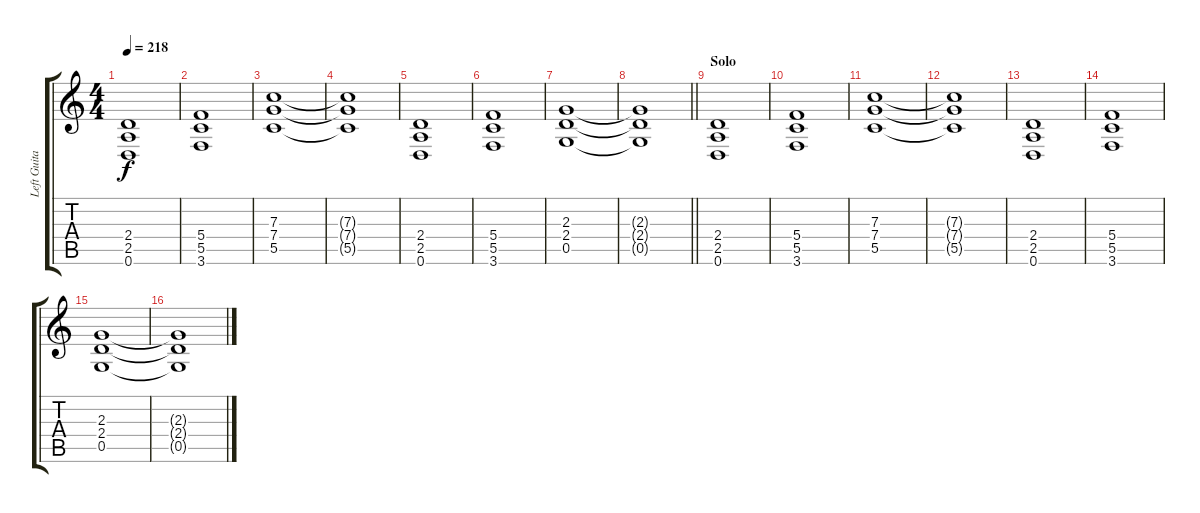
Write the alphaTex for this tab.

\track ("Left Guitar" "Left Guita") {instrument distortionguitar}
\staff {score tabs}
\tuning (D4 A3 F3 C3 G2 D2) {hide}
\ts (4 4)
\tempo 218
\clef g2
\ks c
(2.4 2.5 0.6).1{dy f} |
(5.4 5.5 3.6).1 |
(7.3 7.4 5.5).1 |
(7.3{t} 7.4{t} 5.5{t}).1 |
(2.4 2.5 0.6).1 |
(5.4 5.5 3.6).1 |
(2.3 2.4 0.5).1 |
\barLineRight lightlight
(2.3{t} 2.4{t} 0.5{t}).1 |
\section ("" "Solo")
(2.4 2.5 0.6).1 |
(5.4 5.5 3.6).1 |
(7.3 7.4 5.5).1 |
(7.3{t} 7.4{t} 5.5{t}).1 |
(2.4 2.5 0.6).1 |
(5.4 5.5 3.6).1 |
(2.3 2.4 0.5).1 |
(2.3{t} 2.4{t} 0.5{t}).1
